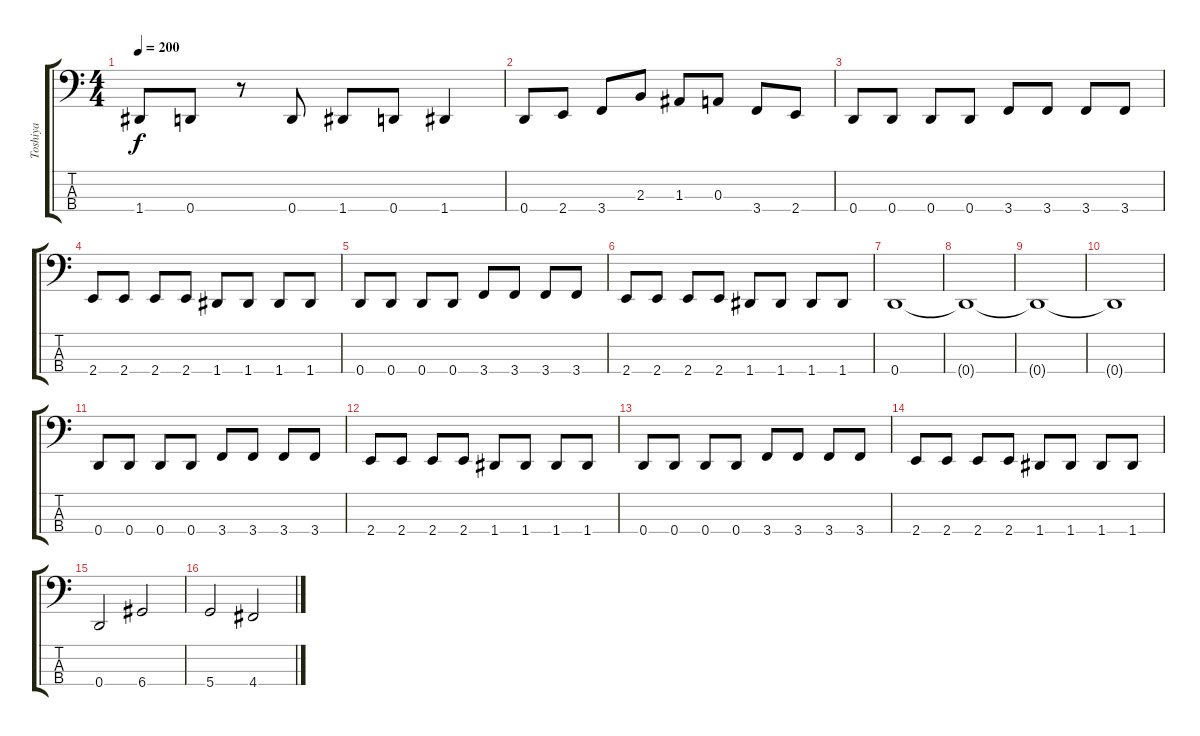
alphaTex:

\track ("Toshiya" "Toshiya") {instrument electricbasspick}
\staff {score tabs}
\tuning (G2 D2 A1 D1) {hide}
\ts (4 4)
\tempo 200
\clef f4
\ks c
1.4.8{dy f} 0.4.8 r.8 0.4.8 1.4.8 0.4.8 1.4.4 |
0.4.8 2.4.8 3.4.8 2.3.8 1.3.8 0.3.8 3.4.8 2.4.8 |
0.4.8 0.4.8 0.4.8 0.4.8 3.4.8 3.4.8 3.4.8 3.4.8 |
2.4.8 2.4.8 2.4.8 2.4.8 1.4.8 1.4.8 1.4.8 1.4.8 |
0.4.8 0.4.8 0.4.8 0.4.8 3.4.8 3.4.8 3.4.8 3.4.8 |
2.4.8 2.4.8 2.4.8 2.4.8 1.4.8 1.4.8 1.4.8 1.4.8 |
0.4.1 |
0.4{t}.1 |
0.4{t}.1 |
0.4{t}.1 |
0.4.8 0.4.8 0.4.8 0.4.8 3.4.8 3.4.8 3.4.8 3.4.8 |
2.4.8 2.4.8 2.4.8 2.4.8 1.4.8 1.4.8 1.4.8 1.4.8 |
0.4.8 0.4.8 0.4.8 0.4.8 3.4.8 3.4.8 3.4.8 3.4.8 |
2.4.8 2.4.8 2.4.8 2.4.8 1.4.8 1.4.8 1.4.8 1.4.8 |
0.4.2 6.4.2 |
5.4.2 4.4.2
